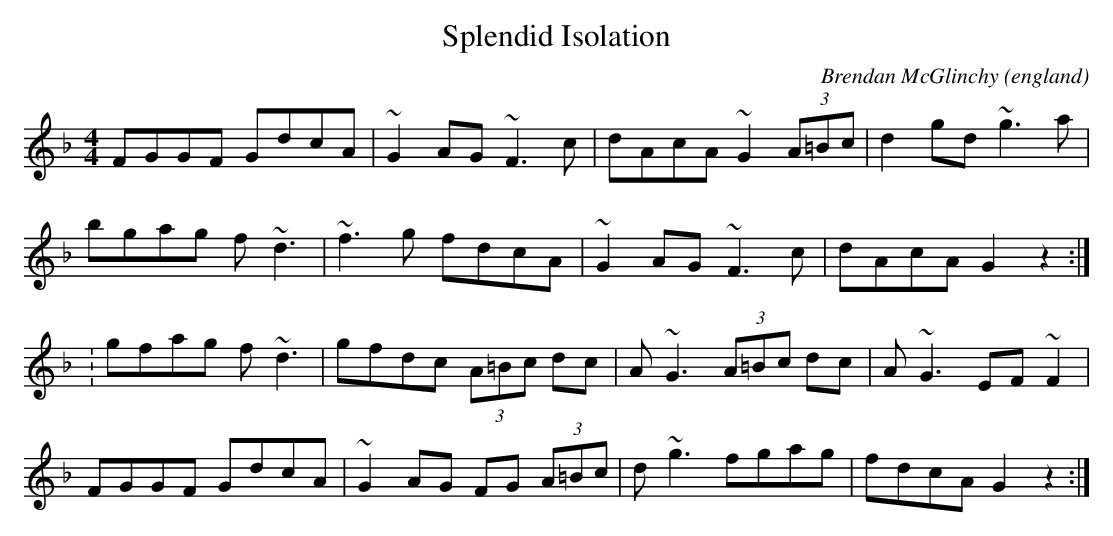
X:1
T:Splendid Isolation
O:england
M:4/4
L:1/8
C:Brendan McGlinchy
K:GDor
FGGF GdcA|~G2AG ~F3c|dAcA ~G2 (3A=Bc|d2gd ~g3a|
bgag f~d3|~f3g fdcA|~G2AG ~F3c|dAcA G2z2:|
:gfag f~d3|gfdc (3A=Bc dc|A~G3 (3A=Bc dc|A~G3 EF~F2|
FGGF GdcA|~G2AG FG (3A=Bc|d~g3 fgag|fdcA G2z2:|
